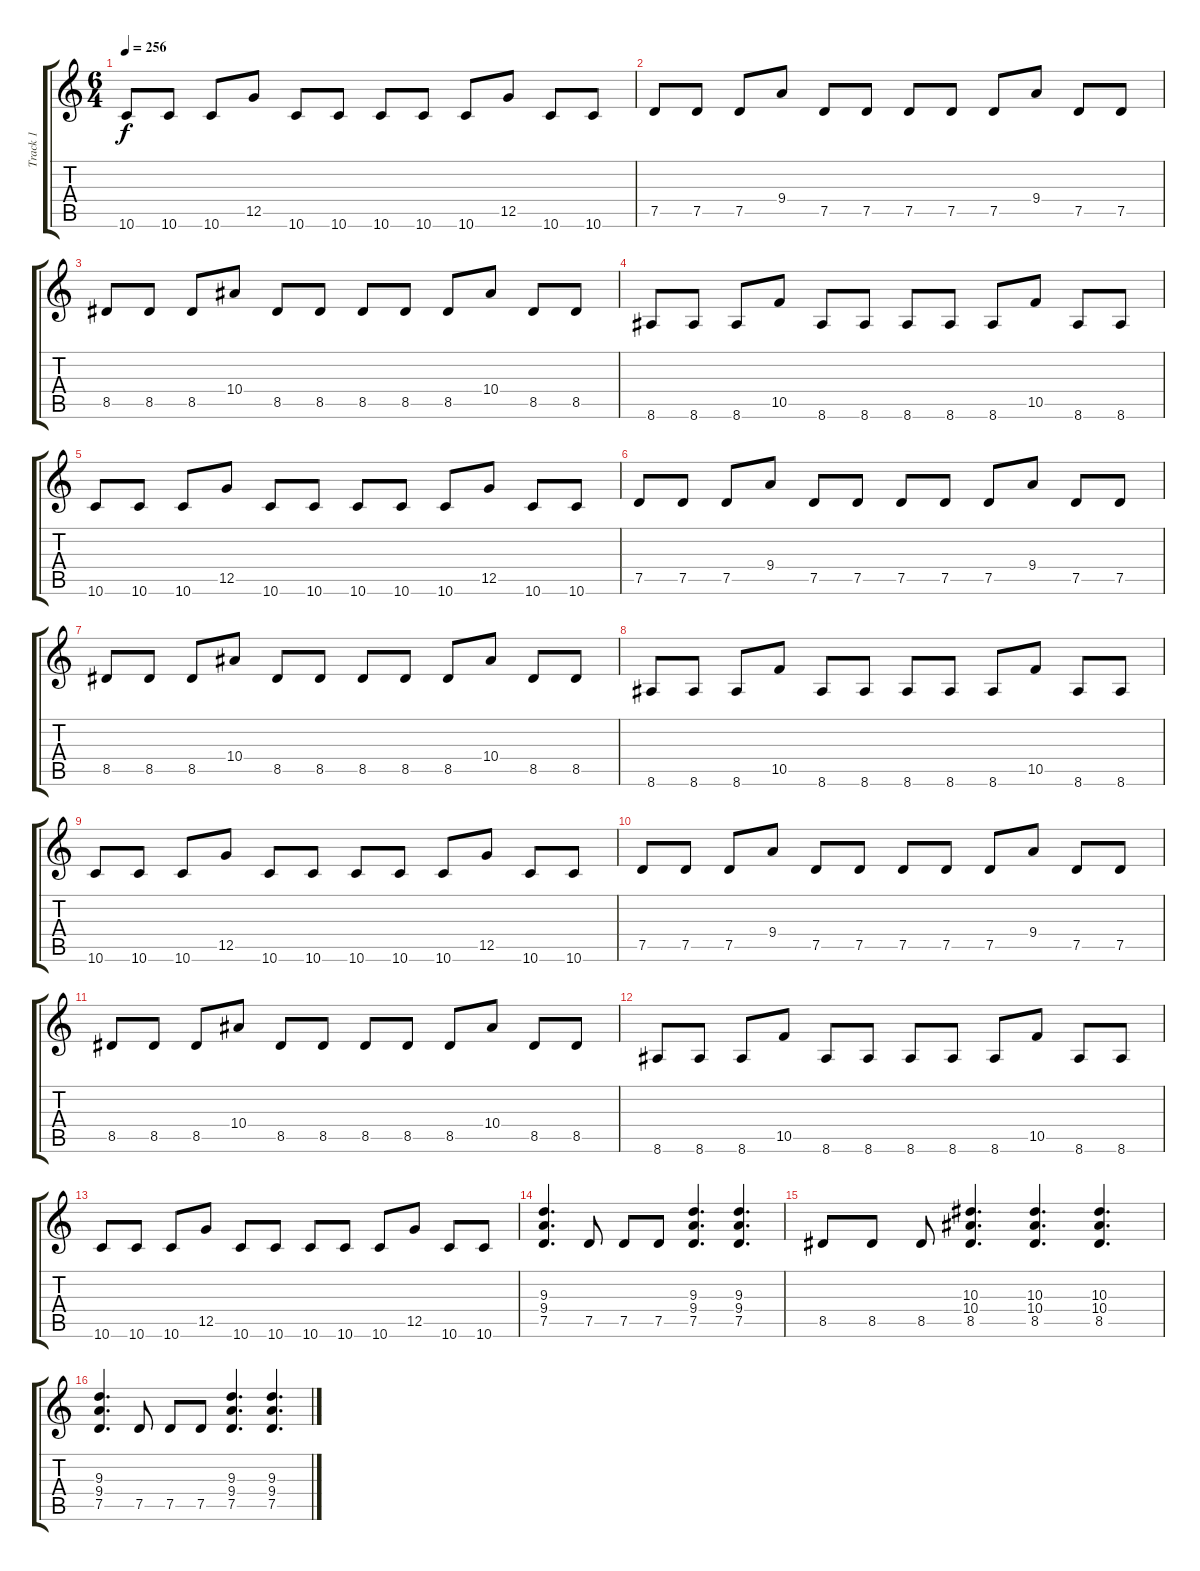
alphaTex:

\track ("Track 1" "Track 1") {instrument distortionguitar}
\staff {score tabs}
\tuning (D4 A3 F3 C3 G2 D2) {hide}
\ts (6 4)
\tempo 256
\clef g2
\ks c
10.6.8{dy f} 10.6.8 10.6.8 12.5.8 10.6.8 10.6.8 10.6.8 10.6.8 10.6.8 12.5.8 10.6.8 10.6.8 |
7.5.8 7.5.8 7.5.8 9.4.8 7.5.8 7.5.8 7.5.8 7.5.8 7.5.8 9.4.8 7.5.8 7.5.8 |
8.5.8 8.5.8 8.5.8 10.4.8 8.5.8 8.5.8 8.5.8 8.5.8 8.5.8 10.4.8 8.5.8 8.5.8 |
8.6.8 8.6.8 8.6.8 10.5.8 8.6.8 8.6.8 8.6.8 8.6.8 8.6.8 10.5.8 8.6.8 8.6.8 |
10.6.8 10.6.8 10.6.8 12.5.8 10.6.8 10.6.8 10.6.8 10.6.8 10.6.8 12.5.8 10.6.8 10.6.8 |
7.5.8 7.5.8 7.5.8 9.4.8 7.5.8 7.5.8 7.5.8 7.5.8 7.5.8 9.4.8 7.5.8 7.5.8 |
8.5.8 8.5.8 8.5.8 10.4.8 8.5.8 8.5.8 8.5.8 8.5.8 8.5.8 10.4.8 8.5.8 8.5.8 |
8.6.8 8.6.8 8.6.8 10.5.8 8.6.8 8.6.8 8.6.8 8.6.8 8.6.8 10.5.8 8.6.8 8.6.8 |
10.6.8 10.6.8 10.6.8 12.5.8 10.6.8 10.6.8 10.6.8 10.6.8 10.6.8 12.5.8 10.6.8 10.6.8 |
7.5.8 7.5.8 7.5.8 9.4.8 7.5.8 7.5.8 7.5.8 7.5.8 7.5.8 9.4.8 7.5.8 7.5.8 |
8.5.8 8.5.8 8.5.8 10.4.8 8.5.8 8.5.8 8.5.8 8.5.8 8.5.8 10.4.8 8.5.8 8.5.8 |
8.6.8 8.6.8 8.6.8 10.5.8 8.6.8 8.6.8 8.6.8 8.6.8 8.6.8 10.5.8 8.6.8 8.6.8 |
10.6.8 10.6.8 10.6.8 12.5.8 10.6.8 10.6.8 10.6.8 10.6.8 10.6.8 12.5.8 10.6.8 10.6.8 |
(9.3 9.4 7.5).4{d} 7.5.8 7.5.8 7.5.8 (9.3 9.4 7.5).4{d} (9.3 9.4 7.5).4{d} |
8.5.8 8.5.8 8.5.8 (10.3 10.4 8.5).4{d} (10.3 10.4 8.5).4{d} (10.3 10.4 8.5).4{d} |
(9.3 9.4 7.5).4{d} 7.5.8 7.5.8 7.5.8 (9.3 9.4 7.5).4{d} (9.3 9.4 7.5).4{d}
